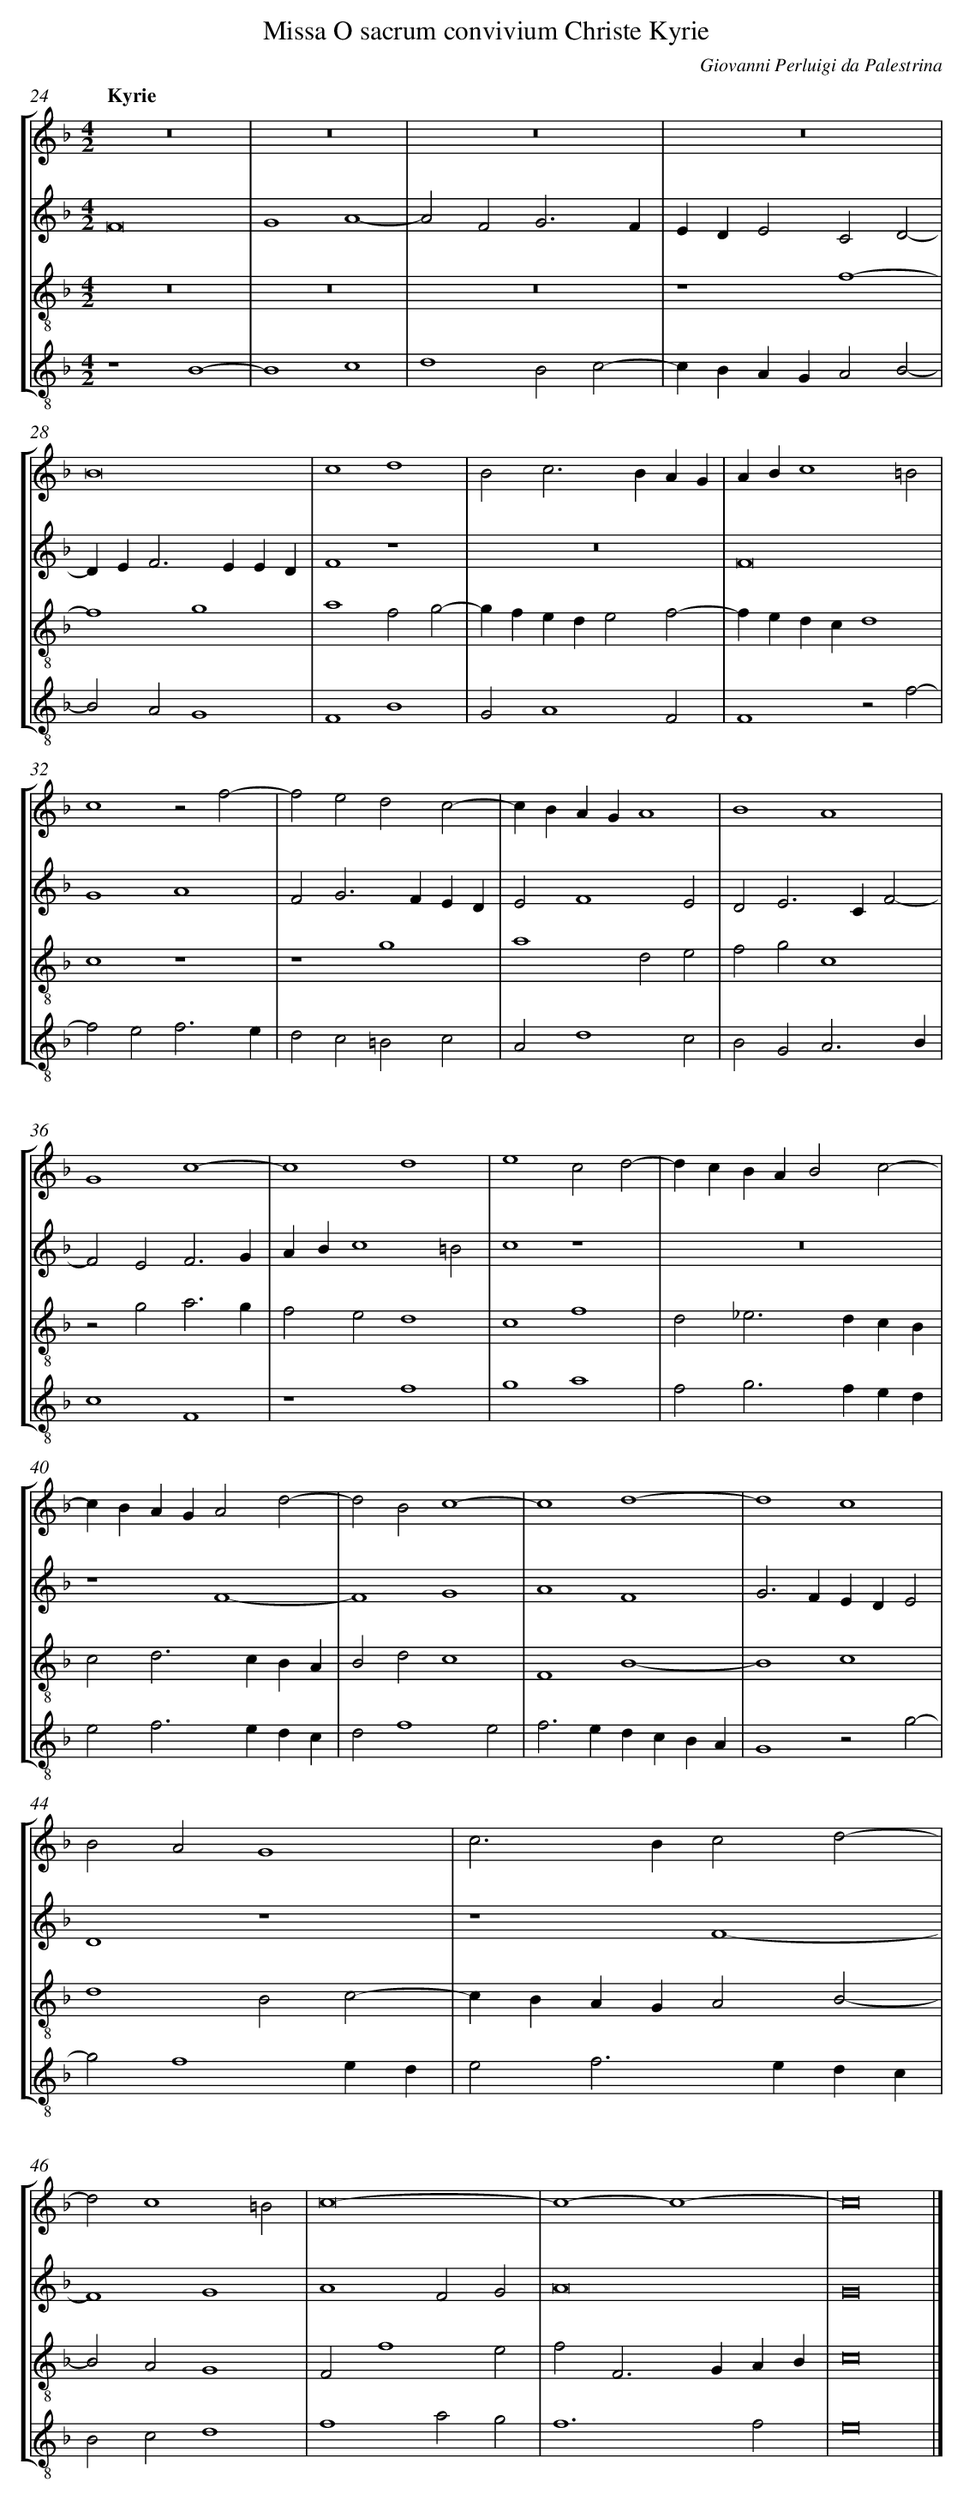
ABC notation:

X:1
T: Missa O sacrum convivium Christe Kyrie
C: Giovanni Perluigi da Palestrina
L: 1/4
M: 4/2
Q: "Kyrie"
%%staves [1 2 3 4]
V: 1 clef=treble
V: 2 clef=treble
V: 3 clef=treble-8
V: 4 clef=treble-8
K: F
[V:1] z8 |
[V:2] F8 |
[V:3] z8 |
[V:4] z4B4- |
[V:1] z8 |
[V:2] G4A4- |
[V:3] z8 |
[V:4] B4c4 |
[V:1] z8 |
[V:2] A2F2G3F |
[V:3] z8 |
[V:4] d4B2c2- |
[V:1] z8 |
[V:2] EDE2C2D2- |
[V:3] z4f4- |
[V:4] cBAGA2B2- |
[V:1] B8 |
[V:2] DE2<F2EED |
[V:3] f4g4 |
[V:4] B2A2G4 |
[V:1] c4d4 |
[V:2] F4z4 |
[V:3] a4f2g2- |
[V:4] F4B4 |
[V:1] B2c2>B2AG |
[V:2] z8 |
[V:3] gfede2f2- |
[V:4] G2A4F2 |
[V:1] ABc4=B2 |
[V:2] F8 |
[V:3] fedcd4 |
[V:4] F4z2f2- |
[V:1] c4z2f2- |
[V:2] G4A4 |
[V:3] c4z4 |
[V:4] f2e2f3e |
[V:1] f2e2d2c2- |
[V:2] F2G2>F2ED |
[V:3] z4g4 |
[V:4] d2c2=B2c2 |
[V:1] cBAGA4 |
[V:2] E2F4E2 |
[V:3] a4d2e2 |
[V:4] A2d4c2 |
[V:1] B4A4 |
[V:2] D2E2>C2F2- |
[V:3] f2g2c4 |
[V:4] B2G2A3B |
[V:1] G4c4- |
[V:2] F2E2F3G |
[V:3] z2g2a3g |
[V:4] c4F4 |
[V:1] c4d4 |
[V:2] ABc4=B2 |
[V:3] f2e2d4 |
[V:4] z4f4 |
[V:1] e4c2d2- |
[V:2] c4z4 |
[V:3] c4f4 |
[V:4] g4a4 |
[V:1] dcBAB2c2- |
[V:2] z8 |
[V:3] d2_e2>d2cB |
[V:4] f2g2>f2ed |
[V:1] cBAGA2d2- |
[V:2] z4F4- |
[V:3] c2d2>c2BA |
[V:4] e2f2>e2dc |
[V:1] d2B2c4- |
[V:2] F4G4 |
[V:3] B2d2c4 |
[V:4] d2f4e2 |
[V:1] c4d4- |
[V:2] A4F4 |
[V:3] F4B4- |
[V:4] f2>e2dcBA |
[V:1] d4c4 |
[V:2] G2>F2EDE2 |
[V:3] B4c4 |
[V:4] G4z2g2- |
[V:1] B2A2G4 |
[V:2] D4z4 |
[V:3] d4B2c2- |
[V:4] g2f4ed |
[V:1] c2>B2c2d2- |
[V:2] z4F4- |
[V:3] cBAGA2B2- |
[V:4] e2f2>e2dc |
[V:1] d2c4=B2 |
[V:2] F4G4 |
[V:3] B2A2G4 |
[V:4] B2c2d4 |
[V:1] c8- |
[V:2] A4F2G2 |
[V:3] F2f4e2 |
[V:4] f4a2g2 |
[V:1] c4-c4- |
[V:2] A8 |
[V:3] f2F2>G2AB |
[V:4] f6f2 |
[V:1] c8 |]
[V:2] G8 |]
[V:3] c8 |]
[V:4] e8 |]
